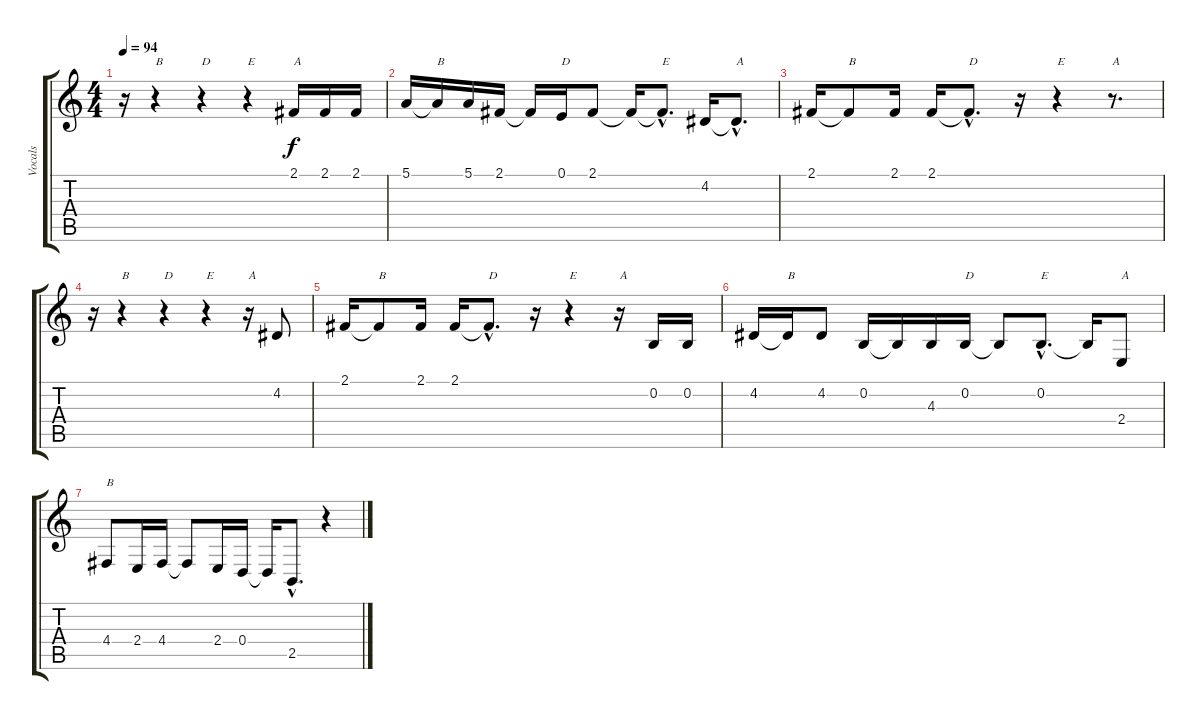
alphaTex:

\track ("Vocals" "Vocals") {instrument altosax}
\staff {score tabs}
\tuning (E4 B3 G3 D3 A2 E2) {hide}
\ts (4 4)
\tempo 94
\clef g2
\ks c
r.16{dy f} r.4{txt "B"} r.4{txt "D"} r.4{txt "E"} 2.1.16{txt "A"} 2.1.16 2.1.16 |
5.1.16 5.1{t}.16{txt "B"} 5.1.16 2.1.16 2.1{t}.16 0.1.16{txt "D"} 2.1.8 2.1{t}.16 2.1{hac t}.8{d txt "E"} 4.2.16 4.2{hac t}.8{d txt "A"} |
2.1.16 2.1{t}.8{txt "B"} 2.1.16 2.1.16 2.1{hac t}.8{d txt "D"} r.16 r.4{txt "E"} r.8{d txt "A"} |
r.16 r.4{txt "B"} r.4{txt "D"} r.4{txt "E"} r.16{txt "A"} 4.2.8 |
2.1.16 2.1{t}.8{txt "B"} 2.1.16 2.1.16 2.1{hac t}.8{d txt "D"} r.16 r.4{txt "E"} r.16{txt "A"} 0.2.16 0.2.16 |
4.2.16 4.2{t}.16{txt "B"} 4.2.8 0.2.16 0.2{t}.16 4.3.16 0.2.16{txt "D"} 0.2{t}.8 0.2{hac}.8{d txt "E"} 0.2{t}.16 2.4.8{txt "A"} |
4.4.8{txt "B"} 2.4.16 4.4.16 4.4{t}.8 2.4.16 0.4.16 0.4{t}.16 2.5{hac}.8{d} r.4
